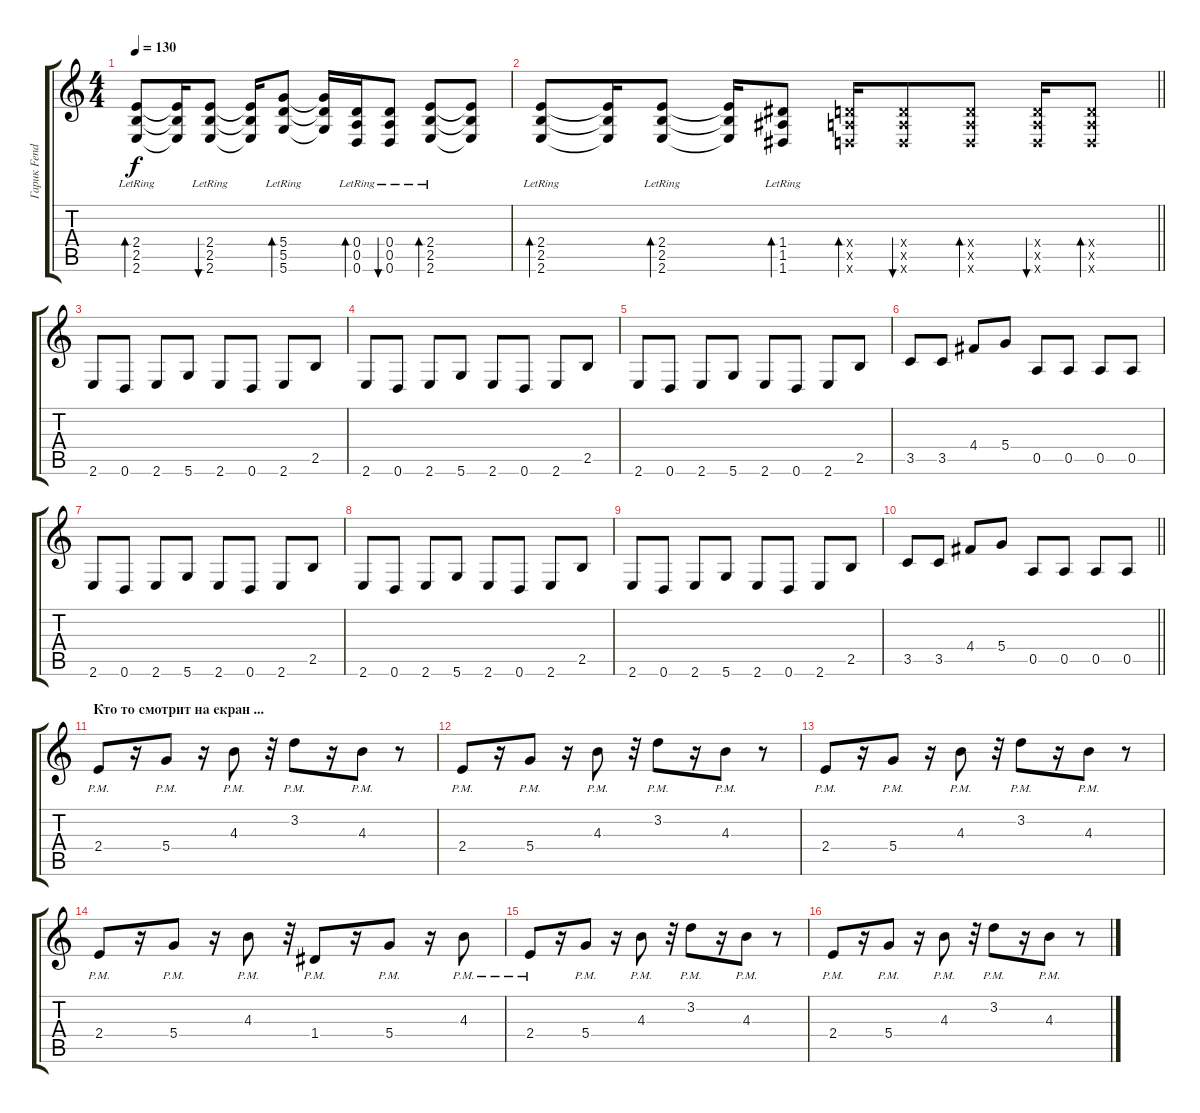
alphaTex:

\track ("Гарик Fender yaguar" "Гарик Fend") {instrument distortionguitar}
\staff {score tabs}
\tuning (E4 B3 G3 D3 A2 D2) {hide}
\ts (4 4)
\tempo 130
\clef g2
\ks c
(2.4{lr} 2.5{lr} 2.6{lr}).8{bd 60 dy f instrument acousticguitarsteel} (2.4{t} 2.5{t} 2.6{t}).16 (2.4{lr} 2.5{lr} 2.6{lr}).8{bu 60} (2.4{t} 2.5{t} 2.6{t}).16 (5.4{lr} 5.5{lr} 5.6{lr}).8{bd 60} (5.4{t} 5.5{t} 5.6{t}).16 (0.4{lr} 0.5{lr} 0.6{lr}).16{bd 60} (0.4{lr} 0.5{lr} 0.6{lr}).8{bu 60} (2.4{lr} 2.5{lr} 2.6{lr}).8{bd 60} (2.4{t} 2.5{t} 2.6{t}).8 |
\barLineRight lightlight
(2.4{lr} 2.5{lr} 2.6{lr}).8{bd 60} (2.4{t} 2.5{t} 2.6{t}).16 (2.4{lr} 2.5{lr} 2.6{lr}).8{bd 60} (2.4{t} 2.5{t} 2.6{t}).16 (1.4{lr} 1.5{lr} 1.6{lr}).8{bd 60} (0.4{x} 0.5{x} 0.6{x}).16{bd 60} (0.4{x} 0.5{x} 0.6{x}).8{bu 60} (0.4{x} 0.5{x} 0.6{x}).8{bd 60} (0.4{x} 0.5{x} 0.6{x}).16{bu 60} (0.4{x} 0.5{x} 0.6{x}).8{bd 60} |
\section ("" "")
2.6.8{instrument distortionguitar} 0.6.8 2.6.8 5.6.8 2.6.8 0.6.8 2.6.8 2.5.8 |
2.6.8 0.6.8 2.6.8 5.6.8 2.6.8 0.6.8 2.6.8 2.5.8 |
2.6.8 0.6.8 2.6.8 5.6.8 2.6.8 0.6.8 2.6.8 2.5.8 |
3.5.8 3.5.8 4.4.8 5.4.8 0.5.8 0.5.8 0.5.8 0.5.8 |
2.6.8{instrument distortionguitar} 0.6.8 2.6.8 5.6.8 2.6.8 0.6.8 2.6.8 2.5.8 |
2.6.8 0.6.8 2.6.8 5.6.8 2.6.8 0.6.8 2.6.8 2.5.8 |
2.6.8 0.6.8 2.6.8 5.6.8 2.6.8 0.6.8 2.6.8 2.5.8 |
\barLineRight lightlight
3.5.8 3.5.8 4.4.8 5.4.8 0.5.8 0.5.8 0.5.8 0.5.8 |
\section ("" "Кто то смотрит на екран ...")
2.4{pm}.8 r.16 5.4{pm}.8 r.16 4.3{pm}.8 r.32 3.2{pm}.8 r.16 4.3{pm}.8 r.8 |
2.4{pm}.8 r.16 5.4{pm}.8 r.16 4.3{pm}.8 r.32 3.2{pm}.8 r.16 4.3{pm}.8 r.8 |
2.4{pm}.8 r.16 5.4{pm}.8 r.16 4.3{pm}.8 r.32 3.2{pm}.8 r.16 4.3{pm}.8 r.8 |
2.4{pm}.8 r.16 5.4{pm}.8 r.16 4.3{pm}.8 r.32 1.4{pm}.8 r.16 5.4{pm}.8 r.16 4.3{pm}.8 |
2.4{pm}.8 r.16 5.4{pm}.8 r.16 4.3{pm}.8 r.32 3.2{pm}.8 r.16 4.3{pm}.8 r.8 |
2.4{pm}.8 r.16 5.4{pm}.8 r.16 4.3{pm}.8 r.32 3.2{pm}.8 r.16 4.3{pm}.8 r.8
